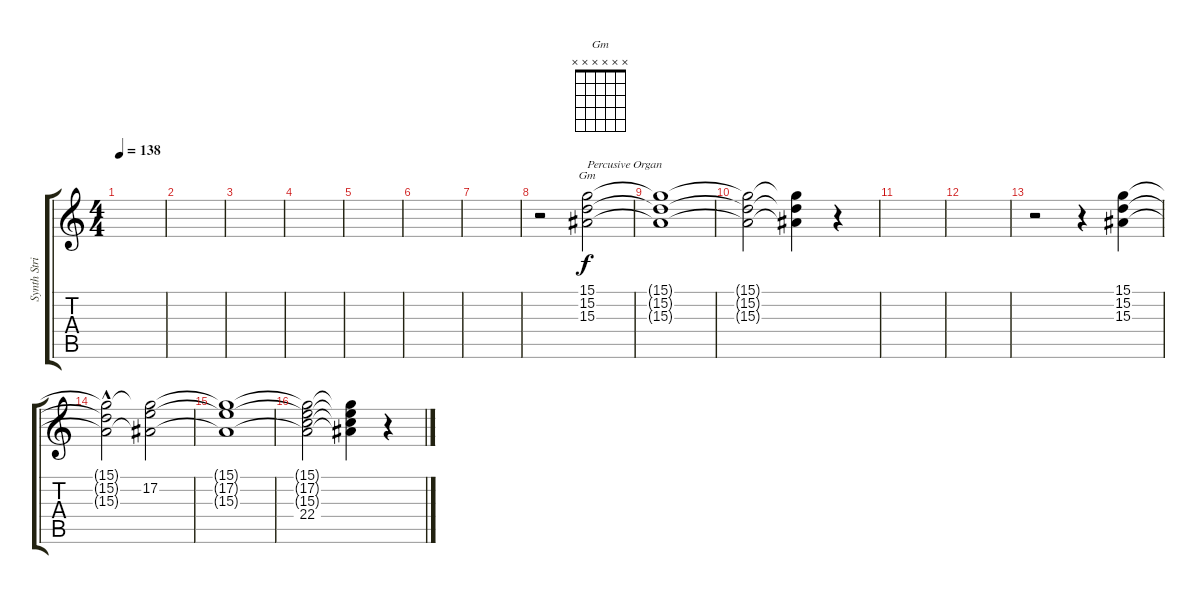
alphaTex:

\track ("Synth Strings" "Synth Stri") {instrument synthstrings2}
\staff {score tabs}
\tuning (E4 B3 G3 D3 A2 E2) {hide}
\chord ("Gm" x x x x x x)
\ts (4 4)
\tempo 138
\clef g2
\ks c
|
|
|
|
|
|
|
r.2 (15.1 15.2 15.3).2{ch "Gm" txt "Percusive Organ" volume 10 balance 12 instrument percussiveorgan} |
(15.1{t} 15.2{t} 15.3{t}).1 |
(15.1{t} 15.2{t} 15.3{t}).2 (15.1{t} 15.2{t} 15.3{t}).4 r.4 |
|
|
r.2 r.4 (15.1 15.2 15.3).4 |
(15.1{t} 15.2{hac t} 15.3{t}).2 (15.1{t} 17.2 15.3{t}).2 |
(15.1{t} 17.2{t} 15.3{t}).1 |
(15.1{t} 17.2{t} 15.3{t} 22.4).2 (15.1{t} 17.2{t} 15.3{t} 22.4{t}).4 r.4
